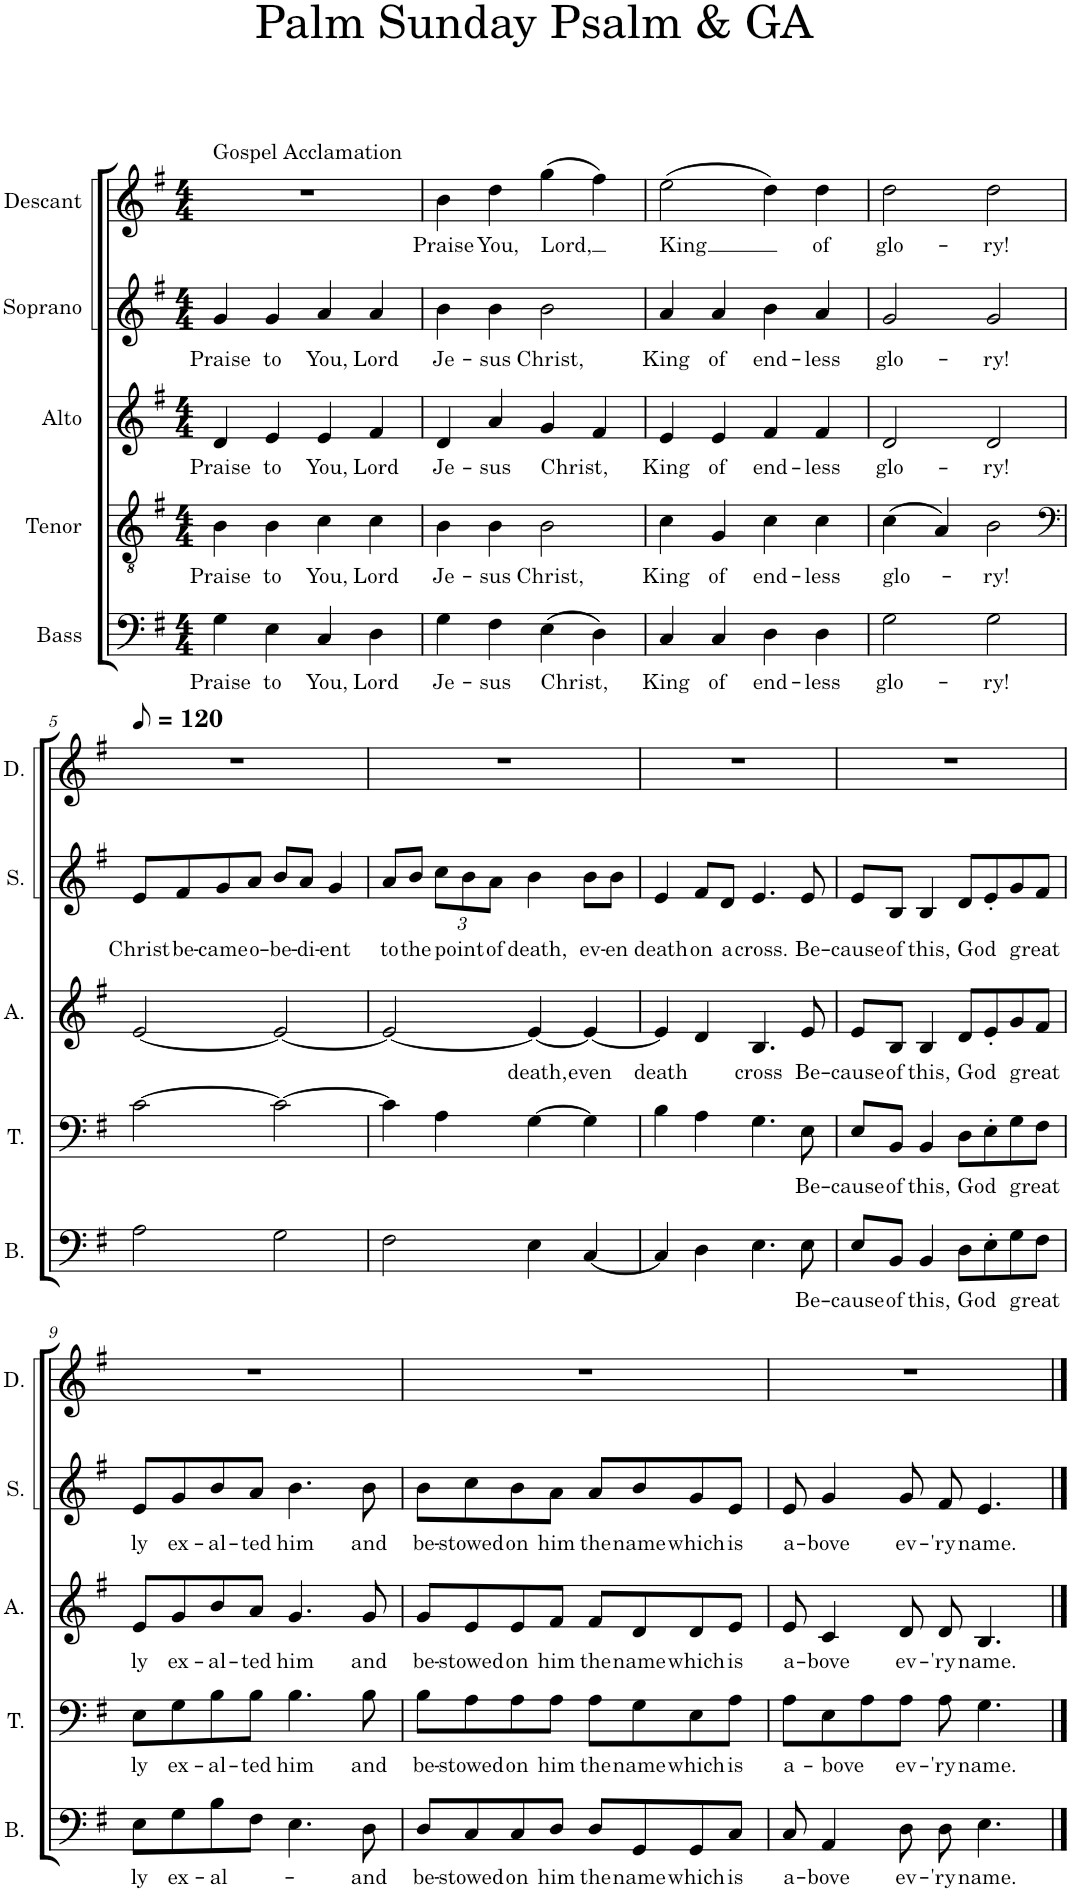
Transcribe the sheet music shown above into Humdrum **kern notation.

**kern	**text	**kern	**text	**kern	**text	**kern	**text	**kern	**text
*part5	*part5	*part4	*part4	*part3	*part3	*part2	*part2	*part1	*part1
*staff5	*staff5	*staff4	*staff4	*staff3	*staff3	*staff2	*staff2	*staff1	*staff1
*I"Bass	*	*I"Tenor	*	*I"Alto	*	*I"Soprano	*	*I"Descant	*
*I'B.	*	*I'T.	*	*I'A.	*	*I'S.	*	*I'D.	*
*clefF4	*	*clefGv2	*	*clefG2	*	*clefG2	*	*clefG2	*
*k[f#]	*	*k[f#]	*	*k[f#]	*	*k[f#]	*	*k[f#]	*
*M4/4	*	*M4/4	*	*M4/4	*	*M4/4	*	*M4/4	*
=1	=1	=1	=1	=1	=1	=1	=1	=1	=1
!	!	!	!	!	!	!	!	!LO:TX:a:t=Gospel Acclamation	!
!	!LO:LY:b	!	!LO:LY:b	!	!LO:LY:b	!	!LO:LY:b	!	!
4G\	Praise	4B\	Praise	4d/	Praise	4g/	Praise	1r	.
!	!LO:LY:b	!	!LO:LY:b	!	!LO:LY:b	!	!LO:LY:b	!	!
4E\	to	4B\	to	4e/	to	4g/	to	.	.
!	!LO:LY:b	!	!LO:LY:b	!	!LO:LY:b	!	!LO:LY:b	!	!
4C/	You,	4c\	You,	4e/	You,	4a/	You,	.	.
!	!LO:LY:b	!	!LO:LY:b	!	!LO:LY:b	!	!LO:LY:b	!	!
4D\	Lord	4c\	Lord	4f#/	Lord	4a/	Lord	.	.
=2	=2	=2	=2	=2	=2	=2	=2	=2	=2
!	!LO:LY:b	!	!LO:LY:b	!	!LO:LY:b	!	!LO:LY:b	!	!LO:LY:b
4G\	Je-	4B\	Je-	4d/	Je-	4b\	Je-	4b\	Praise
!	!LO:LY:b	!	!LO:LY:b	!	!LO:LY:b	!	!LO:LY:b	!	!LO:LY:b
4F#\	-sus	4B\	-sus	4a/	-sus	4b\	-sus	4dd\	You,
!	!LO:LY:b	!	!LO:LY:b	!	!LO:LY:b	!	!LO:LY:b	!	!LO:LY:b
(4E\	Christ,	2B\	Christ,	4g/	Christ,	2b\	Christ,	(4gg\	Lord,
4D\)	.	.	.	4f#/	.	.	.	4ff#\)	.
=3	=3	=3	=3	=3	=3	=3	=3	=3	=3
!	!LO:LY:b	!	!LO:LY:b	!	!LO:LY:b	!	!LO:LY:b	!	!LO:LY:b
4C/	King	4c\	King	4e/	King	4a/	King	(2ee\	King
!	!LO:LY:b	!	!LO:LY:b	!	!LO:LY:b	!	!LO:LY:b	!	!
4C/	of	4G/	of	4e/	of	4a/	of	.	.
!	!LO:LY:b	!	!LO:LY:b	!	!LO:LY:b	!	!LO:LY:b	!	!
4D\	end-	4c\	end-	4f#/	end-	4b\	end-	4dd\)	.
!	!LO:LY:b	!	!LO:LY:b	!	!LO:LY:b	!	!LO:LY:b	!	!LO:LY:b
4D\	-less	4c\	-less	4f#/	-less	4a/	-less	4dd\	of
=4	=4	=4	=4	=4	=4	=4	=4	=4	=4
!	!LO:LY:b	!	!LO:LY:b	!	!LO:LY:b	!	!LO:LY:b	!	!LO:LY:b
2G\	glo-	(4c\	glo-	2d/	glo-	2g/	glo-	2dd\	glo-
.	.	4A/)	.	.	.	.	.	.	.
!	!LO:LY:b	!	!LO:LY:b	!	!LO:LY:b	!	!LO:LY:b	!	!LO:LY:b
2G\	-ry!	2B\	-ry!	2d/	-ry!	2g/	-ry!	2dd\	-ry!
!!LO:LB:g=z
=5	=5	=5	=5	=5	=5	=5	=5	=5	=5
*	*	*clefF4	*	*	*	*	*	*	*
*	*	*	*	*	*	*	*	*MM60	*
!	!	!	!	!	!	!	!LO:LY:b	!	!
2A\	.	[2c\	.	[2e/	.	8e/L	Christ	1r	.
!	!	!	!	!	!	!	!LO:LY:b	!	!
.	.	.	.	.	.	8f#/	be-	.	.
!	!	!	!	!	!	!	!LO:LY:b	!	!
.	.	.	.	.	.	8g/	-came	.	.
!	!	!	!	!	!	!	!LO:LY:b	!	!
.	.	.	.	.	.	8a/J	o-	.	.
!	!	!	!	!	!	!	!LO:LY:b	!	!
2G\	.	2c\_	.	2e/_	.	8b/L	-be-	.	.
!	!	!	!	!	!	!	!LO:LY:b	!	!
.	.	.	.	.	.	8a/J	-di-	.	.
!	!	!	!	!	!	!	!LO:LY:b	!	!
.	.	.	.	.	.	4g/	-ent	.	.
=6	=6	=6	=6	=6	=6	=6	=6	=6	=6
!	!	!	!	!	!	!	!LO:LY:b	!	!
2F#\	.	4c\]	.	2e/_	.	8a/L	to	1r	.
!	!	!	!	!	!	!	!LO:LY:b	!	!
.	.	.	.	.	.	8b/J	the	.	.
*	*	*	*	*	*	*Xbrackettup	*	*	*
!	!	!	!	!	!	!	!LO:LY:b	!	!
.	.	4A\	.	.	.	12cc\L	point	.	.
.	.	.	.	.	.	12b\	.	.	.
!	!	!	!	!	!	!	!LO:LY:b	!	!
.	.	.	.	.	.	12a\J	of	.	.
!	!	!	!	!	!LO:LY:b	!	!LO:LY:b	!	!
4E\	.	[4G\	.	4e/_	death,	4b\	death,	.	.
!	!	!	!	!	!LO:LY:b	!	!LO:LY:b	!	!
[4C/	.	4G\]	.	4e/_	even	8b\L	ev-	.	.
!	!	!	!	!	!	!	!LO:LY:b	!	!
.	.	.	.	.	.	8b\J	-en	.	.
=7	=7	=7	=7	=7	=7	=7	=7	=7	=7
!	!	!	!	!	!LO:LY:b	!	!LO:LY:b	!	!
4C/]	.	4B\	.	4e/]	death	4e/	death	1r	.
!	!	!	!	!	!	!	!LO:LY:b	!	!
4D\	.	4A\	.	4d/	.	8f#/L	on	.	.
!	!	!	!	!	!	!	!LO:LY:b	!	!
.	.	.	.	.	.	8d/J	a	.	.
!	!	!	!	!	!LO:LY:b	!	!LO:LY:b	!	!
4.E\	.	4.G\	.	4.B/	cross	4.e/	cross.	.	.
!	!LO:LY:b	!	!LO:LY:b	!	!LO:LY:b	!	!LO:LY:b	!	!
8E\	Be-	8E\	Be-	8e/	Be-	8e/	Be-	.	.
=8	=8	=8	=8	=8	=8	=8	=8	=8	=8
!	!LO:LY:b	!	!LO:LY:b	!	!LO:LY:b	!	!LO:LY:b	!	!
8E/L	-cause	8E/L	-cause	8e/L	-cause	8e/L	-cause	1r	.
!	!LO:LY:b	!	!LO:LY:b	!	!LO:LY:b	!	!LO:LY:b	!	!
8BB/J	of	8BB/J	of	8B/J	of	8B/J	of	.	.
!	!LO:LY:b	!	!LO:LY:b	!	!LO:LY:b	!	!LO:LY:b	!	!
4BB/	this,	4BB/	this,	4B/	this,	4B/	this,	.	.
!	!LO:LY:b	!	!LO:LY:b	!	!LO:LY:b	!	!LO:LY:b	!	!
8D\L	God	8D\L	God	8d/L	God	8d/L	God	.	.
8E'\	.	8E'\	.	8e'/	.	8e'/	.	.	.
!	!LO:LY:b	!	!LO:LY:b	!	!LO:LY:b	!	!LO:LY:b	!	!
8G\	great	8G\	great	8g/	great	8g/	great	.	.
8F#\J	.	8F#\J	.	8f#/J	.	8f#/J	.	.	.
!!LO:LB:g=z
=9	=9	=9	=9	=9	=9	=9	=9	=9	=9
!	!LO:LY:b	!	!LO:LY:b	!	!LO:LY:b	!	!LO:LY:b	!	!
8E\L	ly	8E\L	ly	8e/L	ly	8e/L	ly	1r	.
!	!LO:LY:b	!	!LO:LY:b	!	!LO:LY:b	!	!LO:LY:b	!	!
8G\	ex-	8G\	ex-	8g/	ex-	8g/	ex-	.	.
!	!LO:LY:b	!	!LO:LY:b	!	!LO:LY:b	!	!LO:LY:b	!	!
8B\	-al-	8B\	-al-	8b/	-al-	8b/	-al-	.	.
!	!	!	!LO:LY:b	!	!LO:LY:b	!	!LO:LY:b	!	!
8F#\J	.	8B\J	-ted	8a/J	-ted	8a/J	-ted	.	.
!	!	!	!LO:LY:b	!	!LO:LY:b	!	!LO:LY:b	!	!
4.E\	.	4.B\	him	4.g/	him	4.b\	him	.	.
!	!LO:LY:b	!	!LO:LY:b	!	!LO:LY:b	!	!LO:LY:b	!	!
8D\	and	8B\	and	8g/	and	8b\	and	.	.
=10	=10	=10	=10	=10	=10	=10	=10	=10	=10
!	!LO:LY:b	!	!LO:LY:b	!	!LO:LY:b	!	!LO:LY:b	!	!
8D/L	be-	8B\L	be-	8g/L	be-	8b\L	be-	1r	.
!	!LO:LY:b	!	!LO:LY:b	!	!LO:LY:b	!	!LO:LY:b	!	!
8C/	-stowed	8A\	-stowed	8e/	-stowed	8cc\	-stowed	.	.
!	!LO:LY:b	!	!LO:LY:b	!	!LO:LY:b	!	!LO:LY:b	!	!
8C/	on	8A\	on	8e/	on	8b\	on	.	.
!	!LO:LY:b	!	!LO:LY:b	!	!LO:LY:b	!	!LO:LY:b	!	!
8D/J	him	8A\J	him	8f#/J	him	8a\J	him	.	.
!	!LO:LY:b	!	!LO:LY:b	!	!LO:LY:b	!	!LO:LY:b	!	!
8D/L	the	8A\L	the	8f#/L	the	8a/L	the	.	.
!	!LO:LY:b	!	!LO:LY:b	!	!LO:LY:b	!	!LO:LY:b	!	!
8GG/	name	8G\	name	8d/	name	8b/	name	.	.
!	!LO:LY:b	!	!LO:LY:b	!	!LO:LY:b	!	!LO:LY:b	!	!
8GG/	which	8E\	which	8d/	which	8g/	which	.	.
!	!LO:LY:b	!	!LO:LY:b	!	!LO:LY:b	!	!LO:LY:b	!	!
8C/J	is	8A\J	is	8e/J	is	8e/J	is	.	.
=11	=11	=11	=11	=11	=11	=11	=11	=11	=11
!	!LO:LY:b	!	!LO:LY:b	!	!LO:LY:b	!	!LO:LY:b	!	!
8C/	a-	8A\L	a-	8e/	a-	8e/	a-	1r	.
!	!LO:LY:b	!	!LO:LY:b	!	!LO:LY:b	!	!LO:LY:b	!	!
4AA/	-bove	8E\	-bove	4c/	-bove	4g/	-bove	.	.
.	.	8A\	.	.	.	.	.	.	.
!	!LO:LY:b	!	!LO:LY:b	!	!LO:LY:b	!	!LO:LY:b	!	!
8D\	ev-	8A\J	ev-	8d/	ev-	8g/	ev-	.	.
!	!LO:LY:b	!	!LO:LY:b	!	!LO:LY:b	!	!LO:LY:b	!	!
8D\	-'ry	8A\	-'ry	8d/	-'ry	8f#/	-'ry	.	.
!	!LO:LY:b	!	!LO:LY:b	!	!LO:LY:b	!	!LO:LY:b	!	!
4.E\	name.	4.G\	name.	4.B/	name.	4.e/	name.	.	.
==	==	==	==	==	==	==	==	==	==
*-	*-	*-	*-	*-	*-	*-	*-	*-	*-
